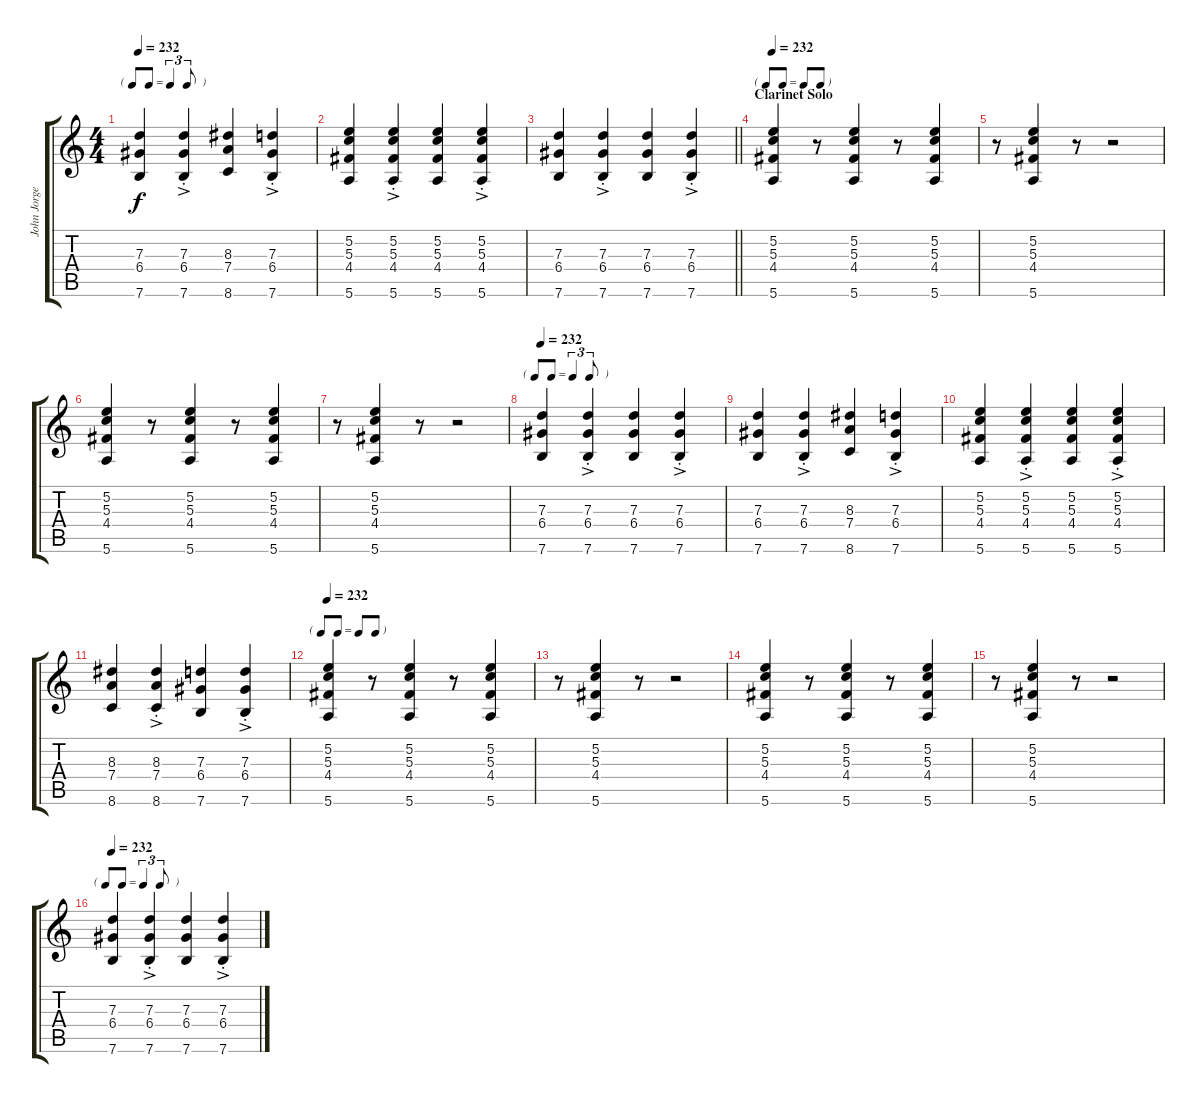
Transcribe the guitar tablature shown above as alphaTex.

\track ("John Jorgenson - Rhythm 1" "John Jorge") {instrument acousticguitarsteel}
\staff {score tabs}
\tuning (E4 B3 G3 D3 A2 E2) {hide}
\ts (4 4)
\tf triplet8th
\tempo 232
\clef g2
\ks c
(7.3 6.4 7.6).4{dy f} (7.3{ac st} 6.4{ac st} 7.6{ac st}).4 (8.3 7.4 8.6).4 (7.3{ac st} 6.4{ac st} 7.6{ac st}).4 |
(5.2 5.3 4.4 5.6).4 (5.2{ac st} 5.3{ac st} 4.4{ac st} 5.6{ac st}).4 (5.2 5.3 4.4 5.6).4 (5.2{ac st} 5.3{ac st} 4.4{ac st} 5.6{ac st}).4 |
\barLineRight lightlight
(7.3 6.4 7.6).4 (7.3{ac st} 6.4{ac st} 7.6{ac st}).4 (7.3 6.4 7.6).4 (7.3{ac st} 6.4{ac st} 7.6{ac st}).4 |
\tf none
\section ("" "Clarinet Solo")
\tempo 232
(5.2 5.3 4.4 5.6).4 r.8 (5.2 5.3 4.4 5.6).4 r.8 (5.2 5.3 4.4 5.6).4 |
r.8 (5.2 5.3 4.4 5.6).4 r.8 r.2 |
(5.2 5.3 4.4 5.6).4 r.8 (5.2 5.3 4.4 5.6).4 r.8 (5.2 5.3 4.4 5.6).4 |
r.8 (5.2 5.3 4.4 5.6).4 r.8 r.2 |
\tf triplet8th
\tempo 232
(7.3 6.4 7.6).4 (7.3{ac st} 6.4{ac st} 7.6{ac st}).4 (7.3 6.4 7.6).4 (7.3{ac st} 6.4{ac st} 7.6{ac st}).4 |
(7.3 6.4 7.6).4 (7.3{ac st} 6.4{ac st} 7.6{ac st}).4 (8.3 7.4 8.6).4 (7.3{ac st} 6.4{ac st} 7.6{ac st}).4 |
(5.2 5.3 4.4 5.6).4 (5.2{ac st} 5.3{ac st} 4.4{ac st} 5.6{ac st}).4 (5.2 5.3 4.4 5.6).4 (5.2{ac st} 5.3{ac st} 4.4{ac st} 5.6{ac st}).4 |
(8.3 7.4 8.6).4 (8.3{ac st} 7.4{ac st} 8.6{ac st}).4 (7.3 6.4 7.6).4 (7.3{ac st} 6.4{ac st} 7.6{ac st}).4 |
\tf none
\tempo 232
(5.2 5.3 4.4 5.6).4 r.8 (5.2 5.3 4.4 5.6).4 r.8 (5.2 5.3 4.4 5.6).4 |
r.8 (5.2 5.3 4.4 5.6).4 r.8 r.2 |
(5.2 5.3 4.4 5.6).4 r.8 (5.2 5.3 4.4 5.6).4 r.8 (5.2 5.3 4.4 5.6).4 |
r.8 (5.2 5.3 4.4 5.6).4 r.8 r.2 |
\tf triplet8th
\tempo 232
(7.3 6.4 7.6).4 (7.3{ac st} 6.4{ac st} 7.6{ac st}).4 (7.3 6.4 7.6).4 (7.3{ac st} 6.4{ac st} 7.6{ac st}).4
